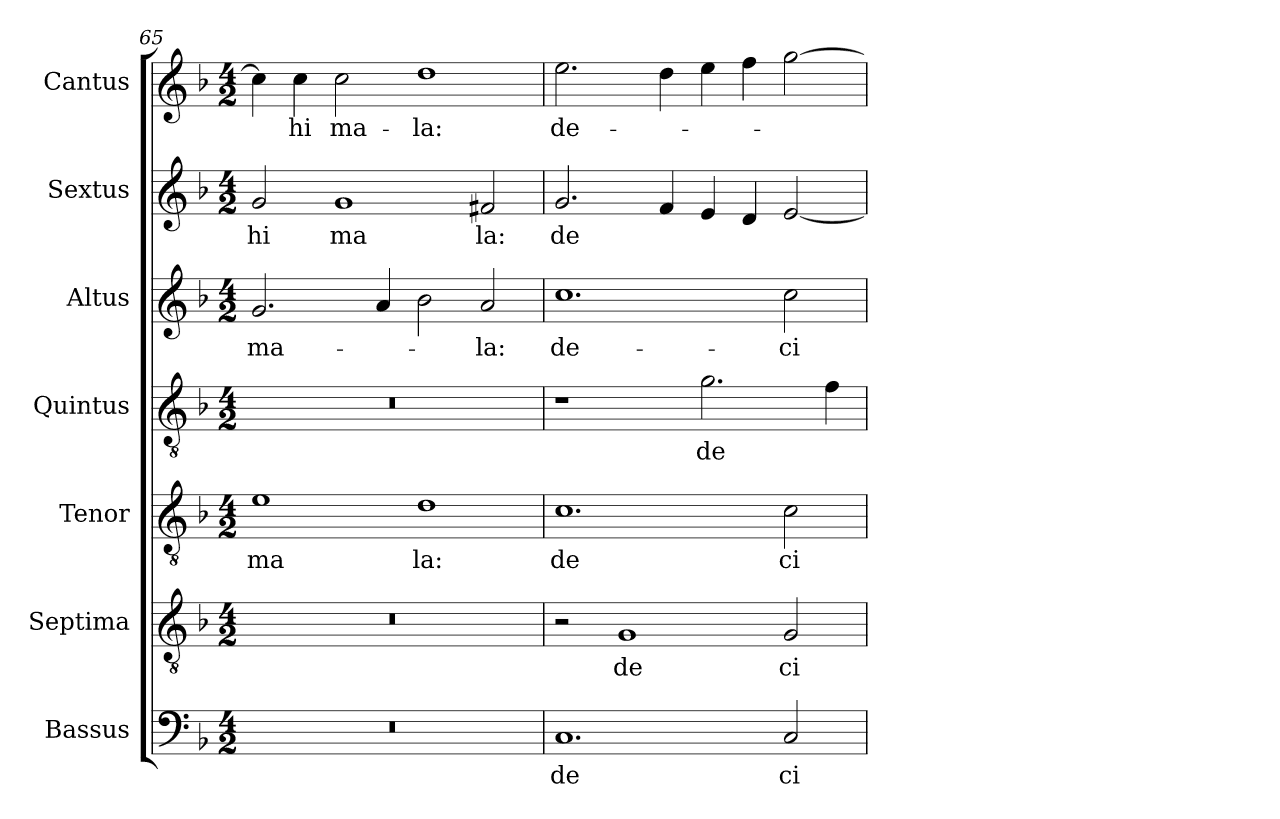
**kern	**text	**kern	**text	**kern	**text	**kern	**text	**kern	**text	**kern	**text	**kern	**text
*part7	*part7	*part6	*part6	*part5	*part5	*part4	*part4	*part3	*part3	*part2	*part2	*part1	*part1
*staff7	*staff7	*staff6	*staff6	*staff5	*staff5	*staff4	*staff4	*staff3	*staff3	*staff2	*staff2	*staff1	*staff1
*I"Bassus	*	*I"Septima	*	*I"Tenor	*	*I"Quintus	*	*I"Altus	*	*I"Sextus	*	*I"Cantus	*
*clefF4	*	*clefGv2	*	*clefGv2	*	*clefGv2	*	*clefG2	*	*clefG2	*	*clefG2	*
*k[b-]	*	*k[b-]	*	*k[b-]	*	*k[b-]	*	*k[b-]	*	*k[b-]	*	*k[b-]	*
*F:	*	*F:	*	*F:	*	*F:	*	*F:	*	*F:	*	*F:	*
*M4/2	*	*M4/2	*	*M4/2	*	*M4/2	*	*M4/2	*	*M4/2	*	*M4/2	*
=65	=65	=65	=65	=65	=65	=65	=65	=65	=65	=65	=65	=65	=65
!	!	!	!	!	!LO:LY:b:cj	!	!	!	!LO:LY:b	!	!LO:LY:b:cj	!	!
0r	.	0r	.	1e	ma	0r	.	2.g/	ma-	2g/	hi	4cc\]	.
!	!	!	!	!	!	!	!	!	!	!	!	!	!LO:LY:b:cj
.	.	.	.	.	.	.	.	.	.	.	.	4cc\	-hi
!	!	!	!	!	!	!	!	!	!	!	!LO:LY:b:cj	!	!LO:LY:b:cj
.	.	.	.	.	.	.	.	.	.	1g	ma	2cc\	ma-
.	.	.	.	.	.	.	.	4a/	.	.	.	.	.
!	!	!	!	!	!LO:LY:b:cj	!	!	!	!	!	!	!	!LO:LY:b:cj
.	.	.	.	1d	la:	.	.	2b-\	.	.	.	1dd	-la:
!	!	!	!	!	!	!	!	!	!LO:LY:b:cj	!	!LO:LY:b:cj	!	!
.	.	.	.	.	.	.	.	2a/	-la:	2f#X/	la:	.	.
=66	=66	=66	=66	=66	=66	=66	=66	=66	=66	=66	=66	=66	=66
!	!LO:LY:b:cj	!	!	!	!LO:LY:b:cj	!	!	!	!LO:LY:b:cj	!	!LO:LY:b:cj	!	!LO:LY:b:cj
1.C	de	2r	.	1.c	de	1r	.	1.cc	de-	2.g/	de	2.ee\	de-
!	!	!	!LO:LY:b:cj	!	!	!	!	!	!	!	!	!	!
.	.	1G	de	.	.	.	.	.	.	.	.	.	.
.	.	.	.	.	.	.	.	.	.	4f/	.	4dd\	.
!	!	!	!	!	!	!	!LO:LY:b:cj	!	!	!	!	!	!
.	.	.	.	.	.	2.g\	de	.	.	4e/	.	4ee\	.
.	.	.	.	.	.	.	.	.	.	4d/	.	4ff\	.
!	!LO:LY:b:cj	!	!LO:LY:b:cj	!	!LO:LY:b:cj	!	!	!	!LO:LY:b:cj	!	!	!	!
2C/	ci	2G/	ci	2c\	ci	.	.	2cc\	-ci-	[>2e/	.	[>2gg\	.
.	.	.	.	.	.	4f\	.	.	.	.	.	.	.
=	=	=	=	=	=	=	=	=	=	=	=	=	=
*-	*-	*-	*-	*-	*-	*-	*-	*-	*-	*-	*-	*-	*-
